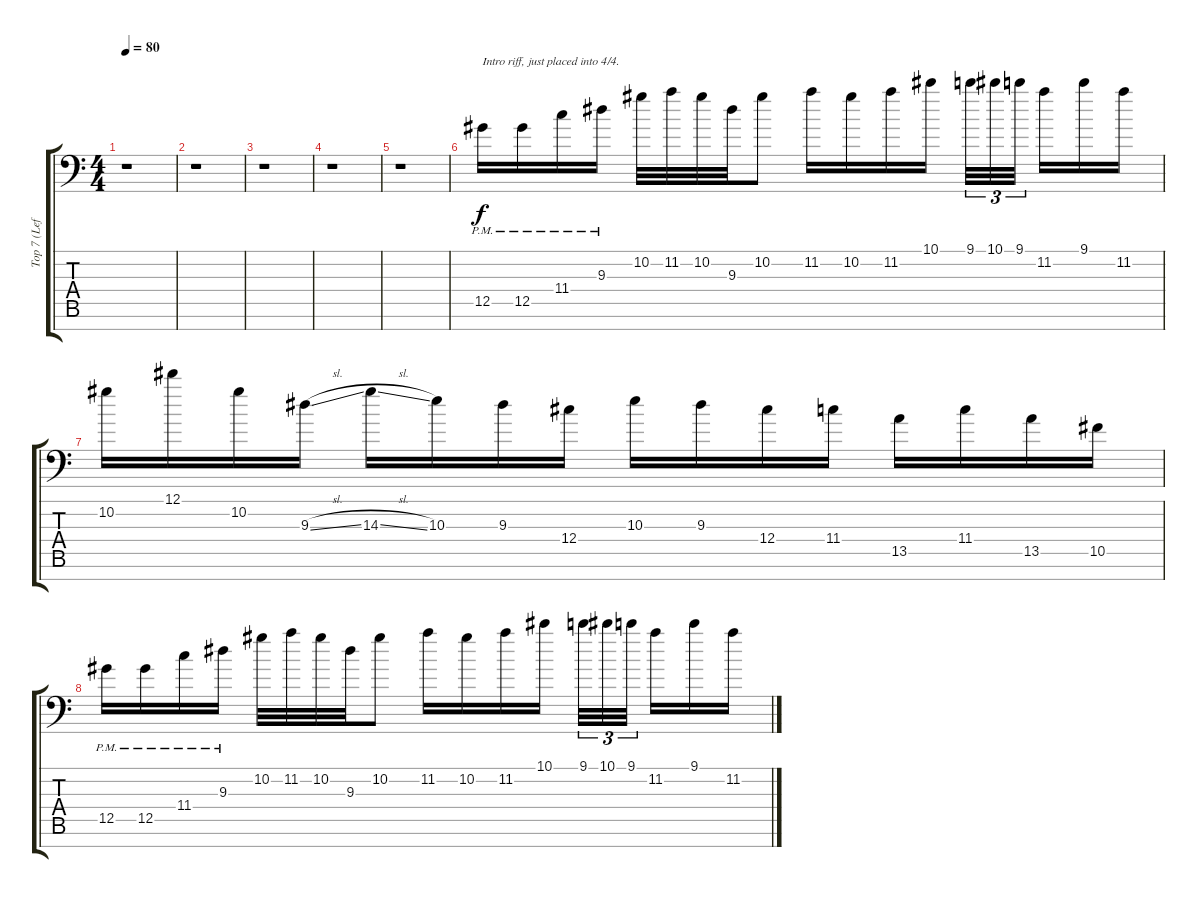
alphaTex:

\track ("Top 7 (Left Channel)" "Top 7 (Lef") {instrument overdrivenguitar}
\staff {score tabs}
\tuning (Eb4 Bb3 Gb3 Db3 Ab2 Eb2 Bb1) {hide}
\ts (4 4)
\tempo 80
\clef f4
\ks c
r.1{dy f} |
r.1 |
r.1 |
r.1 |
r.1 |
12.5{pm}.16{txt "Intro riff, just placed into 4/4."} 12.5{pm}.16 11.4{pm}.16 9.3{pm}.16 10.2.32 11.2.32 10.2.32 9.3.32 10.2.8 11.2.16 10.2.16 11.2.16 10.1.16 9.1.32{tu (3 2)} 10.1.32{tu (3 2)} 9.1.32{tu (3 2)} 11.2.16 9.1.16 11.2.16 |
10.2.16 12.1.16 10.2.16 9.3{sl}.16 14.3{sl}.16 10.3.16 9.3.16 12.4.16 10.3.16 9.3.16 12.4.16 11.4.16 13.5.16 11.4.16 13.5.16 10.5.16 |
12.5{pm}.16 12.5{pm}.16 11.4{pm}.16 9.3{pm}.16 10.2.32 11.2.32 10.2.32 9.3.32 10.2.8 11.2.16 10.2.16 11.2.16 10.1.16 9.1.32{tu (3 2)} 10.1.32{tu (3 2)} 9.1.32{tu (3 2)} 11.2.16 9.1.16 11.2.16
